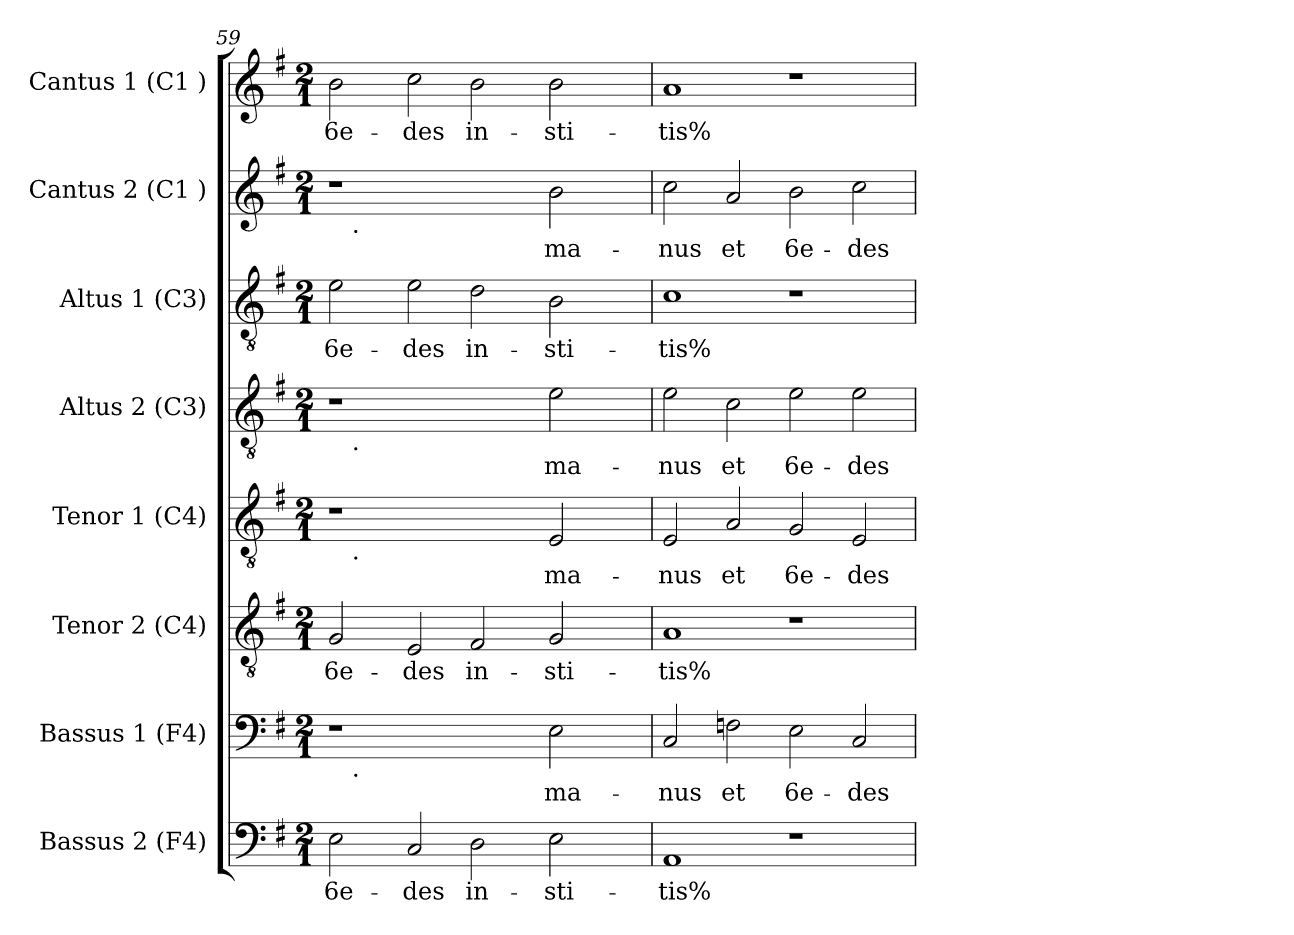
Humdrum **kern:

**kern	**text	**kern	**text	**kern	**text	**kern	**text	**kern	**text	**kern	**text	**kern	**text	**kern	**text
*part8	*part8	*part7	*part7	*part6	*part6	*part5	*part5	*part4	*part4	*part3	*part3	*part2	*part2	*part1	*part1
*staff8	*staff8	*staff7	*staff7	*staff6	*staff6	*staff5	*staff5	*staff4	*staff4	*staff3	*staff3	*staff2	*staff2	*staff1	*staff1
*I"Bassus 2 (F4)	*	*I"Bassus 1 (F4)	*	*I"Tenor 2 (C4)	*	*I"Tenor 1 (C4)	*	*I"Altus 2 (C3)	*	*I"Altus 1 (C3)	*	*I"Cantus 2 (C1 )	*	*I"Cantus 1 (C1 )	*
*I'B2	*	*I'B1	*	*I'T2	*	*I'T1	*	*I'A2	*	*I'A1	*	*I'C2	*	*I'C1	*
*clefF4	*	*clefF4	*	*clefGv2	*	*clefGv2	*	*clefGv2	*	*clefGv2	*	*clefG2	*	*clefG2	*
*k[f#]	*	*k[f#]	*	*k[f#]	*	*k[f#]	*	*k[f#]	*	*k[f#]	*	*k[f#]	*	*k[f#]	*
*G:	*	*G:	*	*G:	*	*G:	*	*G:	*	*G:	*	*G:	*	*G:	*
*M2/1	*	*M2/1	*	*M2/1	*	*M2/1	*	*M2/1	*	*M2/1	*	*M2/1	*	*M2/1	*
=59	=59	=59	=59	=59	=59	=59	=59	=59	=59	=59	=59	=59	=59	=59	=59
!	!LO:LY:b:cj	!	!	!	!LO:LY:b:cj	!	!	!	!	!	!LO:LY:b:cj	!	!	!	!LO:LY:b:cj
*	*	*^	*	*	*	*^	*	*^	*	*	*	*^	*	*	*
2E\	6e-	1r	16.ryy	.	2G/	6e-	1r	16.ryy	.	1r	16.ryy	.	2e\	6e-	1r	16.ryy	.	2b\	6e-
!	!	!	!	!	!	!	!	!	!	!	!	!	!	!	!	!LO:TX:b:t=.	!	!	!
!	!	!	!	!	!	!	!	!	!	!	!LO:TX:b:t=.	!	!	!	!	!	!	!	!
!	!	!	!	!	!	!	!	!LO:TX:b:t=.	!	!	!	!	!	!	!	!	!	!	!
!	!	!	!LO:TX:b:t=.	!	!	!	!	!	!	!	!	!	!	!	!	!	!	!	!
.	.	.	1ryy	.	.	.	.	1ryy	.	.	1ryy	.	.	.	.	1ryy	.	.	.
!	!LO:LY:b:cj	!	!	!	!	!LO:LY:b:cj	!	!	!	!	!	!	!	!LO:LY:b:cj	!	!	!	!	!LO:LY:b:cj
2C/	-des	.	.	.	2E/	-des	.	.	.	.	.	.	2e\	-des	.	.	.	2cc\	-des
!	!LO:LY:b:cj	!	!	!	!	!LO:LY:b:cj	!	!	!	!	!	!	!	!LO:LY:b:cj	!	!	!	!	!LO:LY:b:cj
2D\	in-	2ryy	.	.	2F#/	in-	2ryy	.	.	2ryy	.	.	2d\	in-	2ryy	.	.	2b\	in-
.	.	.	2ryy	.	.	.	.	2ryy	.	.	2ryy	.	.	.	.	2ryy	.	.	.
!	!LO:LY:b:cj	!	!	!LO:LY:b:cj	!	!LO:LY:b:cj	!	!	!LO:LY:b:cj	!	!	!LO:LY:b:cj	!	!LO:LY:b:cj	!	!	!LO:LY:b:cj	!	!LO:LY:b:cj
2E\	-sti-	2E\	.	ma-	2G/	-sti-	2E/	.	ma-	2e\	.	ma-	2B\	-sti-	2b\	.	ma-	2b\	-sti-
.	.	.	4ryy	.	.	.	.	4ryy	.	.	4ryy	.	.	.	.	4ryy	.	.	.
.	.	.	8ryy	.	.	.	.	8ryy	.	.	8ryy	.	.	.	.	8ryy	.	.	.
.	.	.	32ryy	.	.	.	.	32ryy	.	.	32ryy	.	.	.	.	32ryy	.	.	.
=60	=60	=60	=60	=60	=60	=60	=60	=60	=60	=60	=60	=60	=60	=60	=60	=60	=60	=60	=60
!	!LO:LY:b:cj	!	!	!LO:LY:b:cj	!	!LO:LY:b:cj	!	!	!LO:LY:b:cj	!	!	!LO:LY:b:cj	!	!LO:LY:b:cj	!	!	!LO:LY:b:cj	!	!LO:LY:b:cj
*	*	*	*	*	*	*	*v	*v	*	*	*	*	*	*	*v	*v	*	*	*
*	*	*v	*v	*	*	*	*	*	*v	*v	*	*	*	*	*	*	*
1AA	-tis%	2C/	-nus	1A	-tis%	2E/	-nus	2e\	-nus	1c	-tis%	2cc\	-nus	1a	-tis%
!	!	!	!LO:LY:b:cj	!	!	!	!LO:LY:b:cj	!	!LO:LY:b:cj	!	!	!	!LO:LY:b:cj	!	!
.	.	2F\	et	.	.	2A/	et	2c\	et	.	.	2a/	et	.	.
!	!	!	!LO:LY:b:cj	!	!	!	!LO:LY:b:cj	!	!LO:LY:b:cj	!	!	!	!LO:LY:b:cj	!	!
1r	.	2E\	6e-	1r	.	2G/	6e-	2e\	6e-	1r	.	2b\	6e-	1r	.
!	!	!	!LO:LY:b:cj	!	!	!	!LO:LY:b:cj	!	!LO:LY:b:cj	!	!	!	!LO:LY:b:cj	!	!
.	.	2C/	-des	.	.	2E/	-des	2e\	-des	.	.	2cc\	-des	.	.
=	=	=	=	=	=	=	=	=	=	=	=	=	=	=	=
*-	*-	*-	*-	*-	*-	*-	*-	*-	*-	*-	*-	*-	*-	*-	*-
